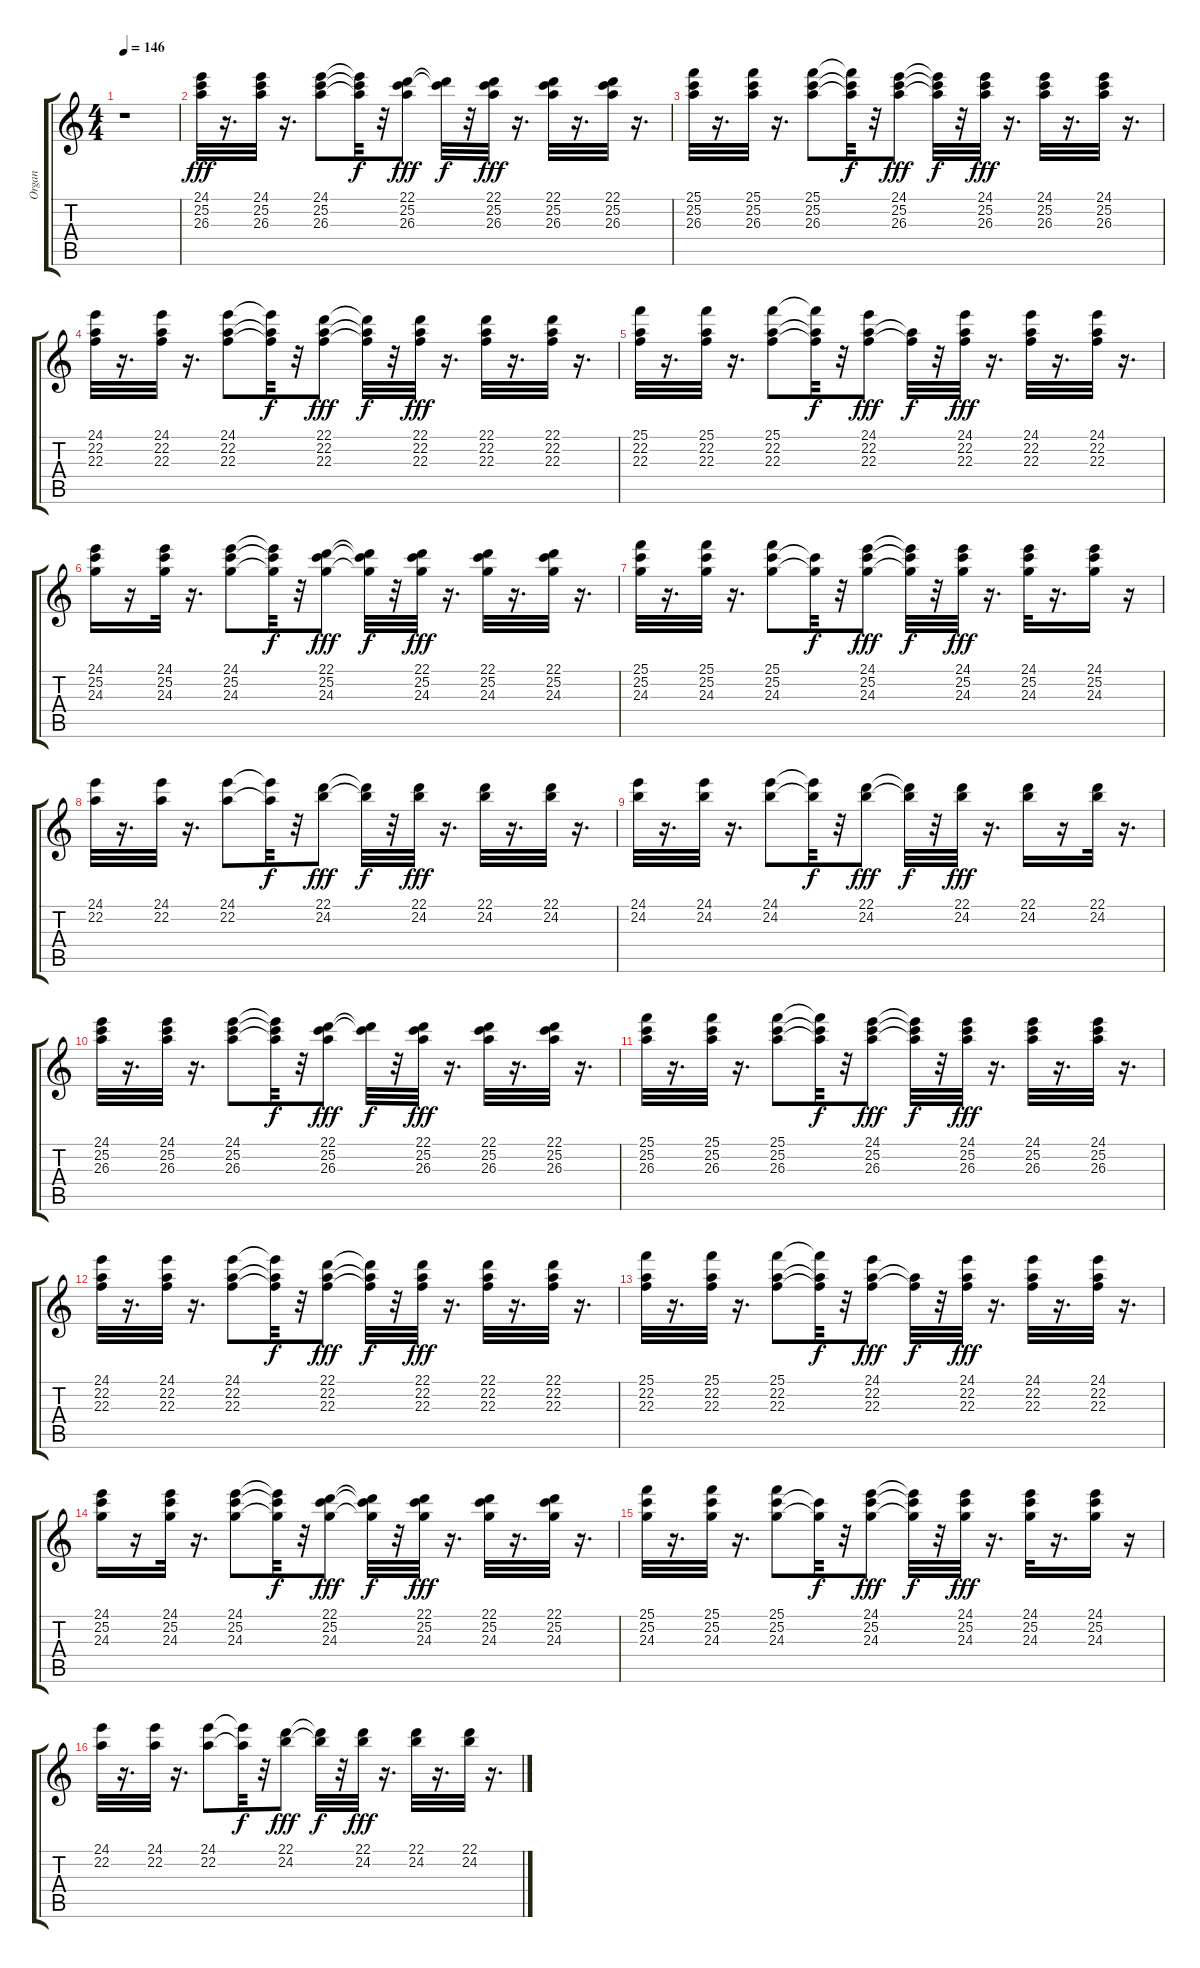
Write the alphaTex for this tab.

\track ("Organ" "Organ") {instrument drawbarorgan}
\staff {score tabs}
\tuning (E4 B3 G3 D3 A2 E2) {hide}
\ts (4 4)
\tempo 146
\clef g2
\ks c
r.1{dy fff} |
(24.1 25.2 26.3).32 r.16{d} (24.1 25.2 26.3).32 r.16{d} (24.1 25.2 26.3).8 (24.1{t} 25.2{t} 26.3{t}).32{dy f} r.32 (22.1 25.2 26.3).8{dy fff} (22.1{t} 25.2{t}).32{dy f} r.32 (22.1 25.2 26.3).32{dy fff} r.16{d} (22.1 25.2 26.3).32 r.16{d} (22.1 25.2 26.3).32 r.16{d} |
(25.1 25.2 26.3).32 r.16{d} (25.1 25.2 26.3).32 r.16{d} (25.1 25.2 26.3).8 (25.1{t} 25.2{t} 26.3{t}).32{dy f} r.32 (24.1 25.2 26.3).8{dy fff} (24.1{t} 25.2{t} 26.3{t}).32{dy f} r.32 (24.1 25.2 26.3).32{dy fff} r.16{d} (24.1 25.2 26.3).32 r.16{d} (24.1 25.2 26.3).32 r.16{d} |
(24.1 22.2 22.3).32 r.16{d} (24.1 22.2 22.3).32 r.16{d} (24.1 22.2 22.3).8 (24.1{t} 22.2{t} 22.3{t}).32{dy f} r.32 (22.1 22.2 22.3).8{dy fff} (22.1{t} 22.2{t} 22.3{t}).32{dy f} r.32 (22.1 22.2 22.3).32{dy fff} r.16{d} (22.1 22.2 22.3).32 r.16{d} (22.1 22.2 22.3).32 r.16{d} |
(25.1 22.2 22.3).32 r.16{d} (25.1 22.2 22.3).32 r.16{d} (25.1 22.2 22.3).8 (25.1{t} 22.2{t} 22.3{t}).32{dy f} r.32 (24.1 22.2 22.3).8{dy fff} (22.2{t} 22.3{t}).32{dy f} r.32 (24.1 22.2 22.3).32{dy fff} r.16{d} (24.1 22.2 22.3).32 r.16{d} (24.1 22.2 22.3).32 r.16{d} |
(24.1 25.2 24.3).16 r.16 (24.1 25.2 24.3).32 r.16{d} (24.1 25.2 24.3).8 (24.1{t} 25.2{t} 24.3{t}).32{dy f} r.32 (22.1 25.2 24.3).8{dy fff} (22.1{t} 25.2{t} 24.3{t}).32{dy f} r.32 (22.1 25.2 24.3).32{dy fff} r.16{d} (22.1 25.2 24.3).32 r.16{d} (22.1 25.2 24.3).32 r.16{d} |
(25.1 25.2 24.3).32 r.16{d} (25.1 25.2 24.3).32 r.16{d} (25.1 25.2 24.3).8 (25.2{t} 24.3{t}).32{dy f} r.32 (24.1 25.2 24.3).8{dy fff} (24.1{t} 25.2{t} 24.3{t}).32{dy f} r.32 (24.1 25.2 24.3).32{dy fff} r.16{d} (24.1 25.2 24.3).32 r.16{d} (24.1 25.2 24.3).16 r.16 |
(24.1 22.2).32 r.16{d} (24.1 22.2).32 r.16{d} (24.1 22.2).8 (24.1{t} 22.2{t}).32{dy f} r.32 (22.1 24.2).8{dy fff} (22.1{t} 24.2{t}).32{dy f} r.32 (22.1 24.2).32{dy fff} r.16{d} (22.1 24.2).32 r.16{d} (22.1 24.2).32 r.16{d} |
(24.1 24.2).32 r.16{d} (24.1 24.2).32 r.16{d} (24.1 24.2).8 (24.1{t} 24.2{t}).32{dy f} r.32 (22.1 24.2).8{dy fff} (22.1{t} 24.2{t}).32{dy f} r.32 (22.1 24.2).32{dy fff} r.16{d} (22.1 24.2).16 r.16 (22.1 24.2).32 r.16{d} |
(24.1 25.2 26.3).32 r.16{d} (24.1 25.2 26.3).32 r.16{d} (24.1 25.2 26.3).8 (24.1{t} 25.2{t} 26.3{t}).32{dy f} r.32 (22.1 25.2 26.3).8{dy fff} (22.1{t} 25.2{t}).32{dy f} r.32 (22.1 25.2 26.3).32{dy fff} r.16{d} (22.1 25.2 26.3).32 r.16{d} (22.1 25.2 26.3).32 r.16{d} |
(25.1 25.2 26.3).32 r.16{d} (25.1 25.2 26.3).32 r.16{d} (25.1 25.2 26.3).8 (25.1{t} 25.2{t} 26.3{t}).32{dy f} r.32 (24.1 25.2 26.3).8{dy fff} (24.1{t} 25.2{t} 26.3{t}).32{dy f} r.32 (24.1 25.2 26.3).32{dy fff} r.16{d} (24.1 25.2 26.3).32 r.16{d} (24.1 25.2 26.3).32 r.16{d} |
(24.1 22.2 22.3).32 r.16{d} (24.1 22.2 22.3).32 r.16{d} (24.1 22.2 22.3).8 (24.1{t} 22.2{t} 22.3{t}).32{dy f} r.32 (22.1 22.2 22.3).8{dy fff} (22.1{t} 22.2{t} 22.3{t}).32{dy f} r.32 (22.1 22.2 22.3).32{dy fff} r.16{d} (22.1 22.2 22.3).32 r.16{d} (22.1 22.2 22.3).32 r.16{d} |
(25.1 22.2 22.3).32 r.16{d} (25.1 22.2 22.3).32 r.16{d} (25.1 22.2 22.3).8 (25.1{t} 22.2{t} 22.3{t}).32{dy f} r.32 (24.1 22.2 22.3).8{dy fff} (22.2{t} 22.3{t}).32{dy f} r.32 (24.1 22.2 22.3).32{dy fff} r.16{d} (24.1 22.2 22.3).32 r.16{d} (24.1 22.2 22.3).32 r.16{d} |
(24.1 25.2 24.3).16 r.16 (24.1 25.2 24.3).32 r.16{d} (24.1 25.2 24.3).8 (24.1{t} 25.2{t} 24.3{t}).32{dy f} r.32 (22.1 25.2 24.3).8{dy fff} (22.1{t} 25.2{t} 24.3{t}).32{dy f} r.32 (22.1 25.2 24.3).32{dy fff} r.16{d} (22.1 25.2 24.3).32 r.16{d} (22.1 25.2 24.3).32 r.16{d} |
(25.1 25.2 24.3).32 r.16{d} (25.1 25.2 24.3).32 r.16{d} (25.1 25.2 24.3).8 (25.2{t} 24.3{t}).32{dy f} r.32 (24.1 25.2 24.3).8{dy fff} (24.1{t} 25.2{t} 24.3{t}).32{dy f} r.32 (24.1 25.2 24.3).32{dy fff} r.16{d} (24.1 25.2 24.3).32 r.16{d} (24.1 25.2 24.3).16 r.16 |
(24.1 22.2).32 r.16{d} (24.1 22.2).32 r.16{d} (24.1 22.2).8 (24.1{t} 22.2{t}).32{dy f} r.32 (22.1 24.2).8{dy fff} (22.1{t} 24.2{t}).32{dy f} r.32 (22.1 24.2).32{dy fff} r.16{d} (22.1 24.2).32 r.16{d} (22.1 24.2).32 r.16{d}
